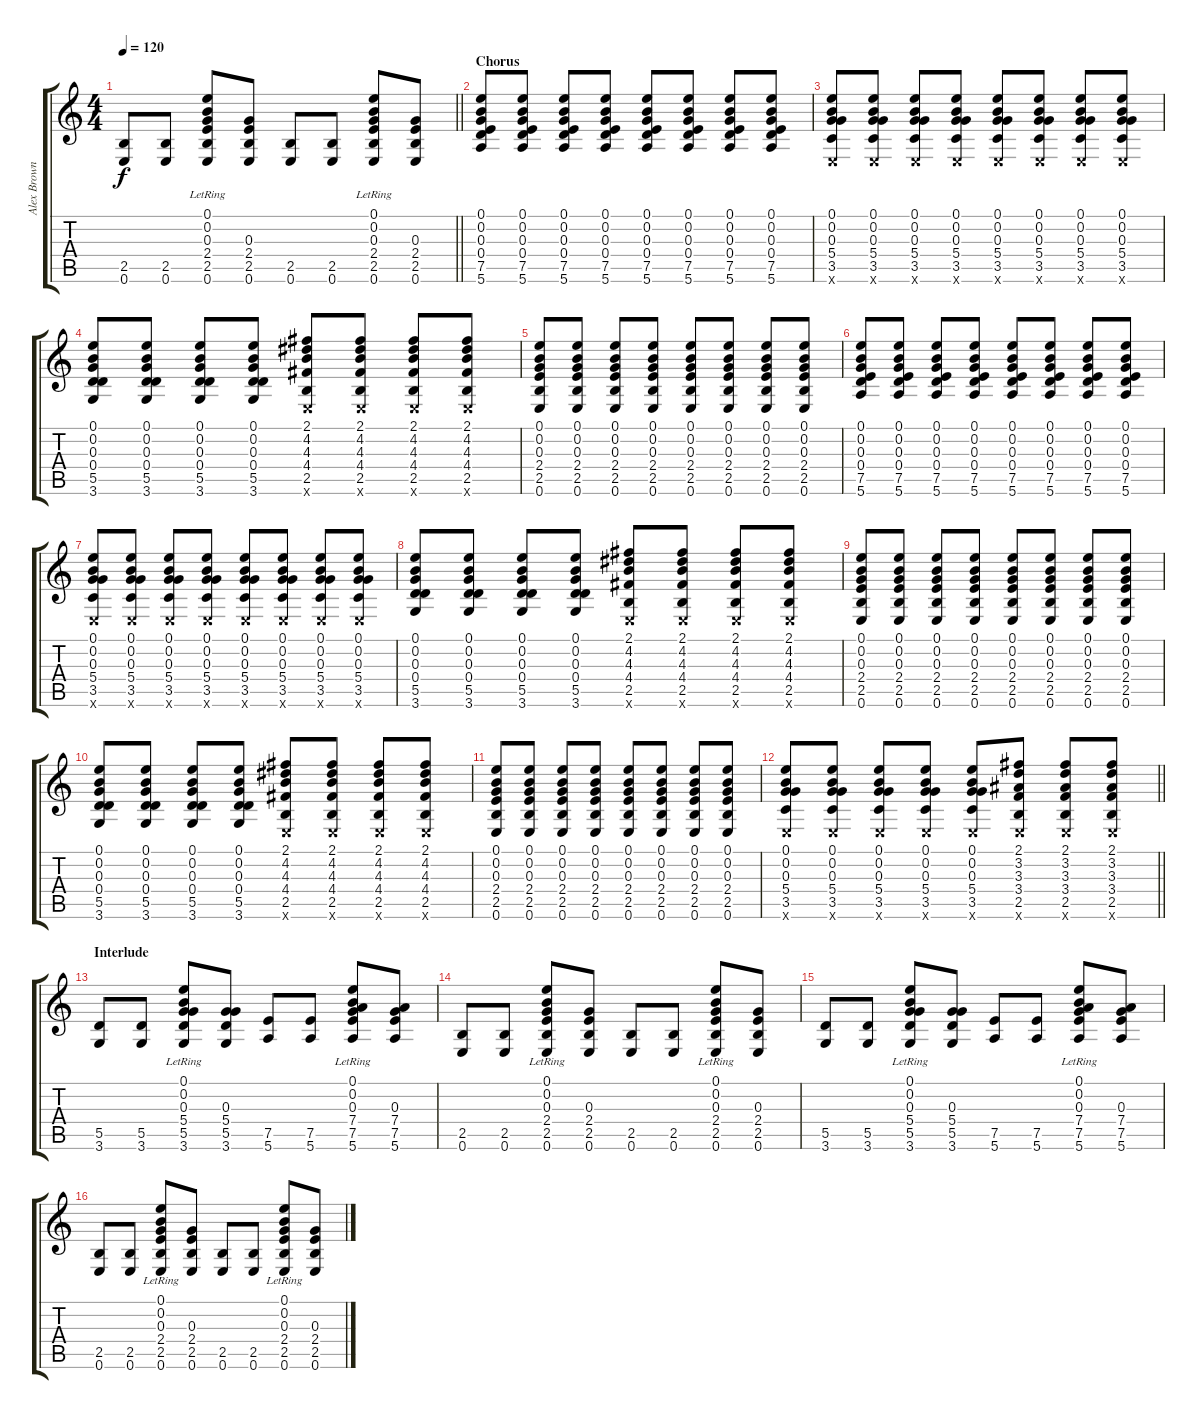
\track ("Alex Brown Church - Lead Guitar" "Alex Brown") {instrument acousticguitarsteel}
\staff {score tabs}
\tuning (E4 B3 G3 D3 A2 E2) {hide}
\ts (4 4)
\tempo 120
\clef g2
\barLineRight lightlight
\ks c
(2.5 0.6).8{dy f} (2.5 0.6).8 (0.1{lr} 0.2{lr} 0.3{lr} 2.4{lr} 2.5{lr} 0.6{lr}).8 (0.3 2.4 2.5 0.6).8 (2.5 0.6).8 (2.5 0.6).8 (0.1{lr} 0.2{lr} 0.3{lr} 2.4{lr} 2.5{lr} 0.6{lr}).8 (0.3 2.4 2.5 0.6).8 |
\section ("" "Chorus")
(0.1 0.2 0.3 0.4 7.5 5.6).8{volume 10} (0.1 0.2 0.3 0.4 7.5 5.6).8 (0.1 0.2 0.3 0.4 7.5 5.6).8 (0.1 0.2 0.3 0.4 7.5 5.6).8 (0.1 0.2 0.3 0.4 7.5 5.6).8 (0.1 0.2 0.3 0.4 7.5 5.6).8 (0.1 0.2 0.3 0.4 7.5 5.6).8 (0.1 0.2 0.3 0.4 7.5 5.6).8 |
(0.1 0.2 0.3 5.4 3.5 0.6{x}).8 (0.1 0.2 0.3 5.4 3.5 0.6{x}).8 (0.1 0.2 0.3 5.4 3.5 0.6{x}).8 (0.1 0.2 0.3 5.4 3.5 0.6{x}).8 (0.1 0.2 0.3 5.4 3.5 0.6{x}).8 (0.1 0.2 0.3 5.4 3.5 0.6{x}).8 (0.1 0.2 0.3 5.4 3.5 0.6{x}).8 (0.1 0.2 0.3 5.4 3.5 0.6{x}).8 |
(0.1 0.2 0.3 0.4 5.5 3.6).8 (0.1 0.2 0.3 0.4 5.5 3.6).8 (0.1 0.2 0.3 0.4 5.5 3.6).8 (0.1 0.2 0.3 0.4 5.5 3.6).8 (2.1 4.2 4.3 4.4 2.5 0.6{x}).8 (2.1 4.2 4.3 4.4 2.5 0.6{x}).8 (2.1 4.2 4.3 4.4 2.5 0.6{x}).8 (2.1 4.2 4.3 4.4 2.5 0.6{x}).8 |
(0.1 0.2 0.3 2.4 2.5 0.6).8 (0.1 0.2 0.3 2.4 2.5 0.6).8 (0.1 0.2 0.3 2.4 2.5 0.6).8 (0.1 0.2 0.3 2.4 2.5 0.6).8 (0.1 0.2 0.3 2.4 2.5 0.6).8 (0.1 0.2 0.3 2.4 2.5 0.6).8 (0.1 0.2 0.3 2.4 2.5 0.6).8 (0.1 0.2 0.3 2.4 2.5 0.6).8 |
(0.1 0.2 0.3 0.4 7.5 5.6).8 (0.1 0.2 0.3 0.4 7.5 5.6).8 (0.1 0.2 0.3 0.4 7.5 5.6).8 (0.1 0.2 0.3 0.4 7.5 5.6).8 (0.1 0.2 0.3 0.4 7.5 5.6).8 (0.1 0.2 0.3 0.4 7.5 5.6).8 (0.1 0.2 0.3 0.4 7.5 5.6).8 (0.1 0.2 0.3 0.4 7.5 5.6).8 |
(0.1 0.2 0.3 5.4 3.5 0.6{x}).8 (0.1 0.2 0.3 5.4 3.5 0.6{x}).8 (0.1 0.2 0.3 5.4 3.5 0.6{x}).8 (0.1 0.2 0.3 5.4 3.5 0.6{x}).8 (0.1 0.2 0.3 5.4 3.5 0.6{x}).8 (0.1 0.2 0.3 5.4 3.5 0.6{x}).8 (0.1 0.2 0.3 5.4 3.5 0.6{x}).8 (0.1 0.2 0.3 5.4 3.5 0.6{x}).8 |
(0.1 0.2 0.3 0.4 5.5 3.6).8 (0.1 0.2 0.3 0.4 5.5 3.6).8 (0.1 0.2 0.3 0.4 5.5 3.6).8 (0.1 0.2 0.3 0.4 5.5 3.6).8 (2.1 4.2 4.3 4.4 2.5 0.6{x}).8 (2.1 4.2 4.3 4.4 2.5 0.6{x}).8 (2.1 4.2 4.3 4.4 2.5 0.6{x}).8 (2.1 4.2 4.3 4.4 2.5 0.6{x}).8 |
(0.1 0.2 0.3 2.4 2.5 0.6).8 (0.1 0.2 0.3 2.4 2.5 0.6).8 (0.1 0.2 0.3 2.4 2.5 0.6).8 (0.1 0.2 0.3 2.4 2.5 0.6).8 (0.1 0.2 0.3 2.4 2.5 0.6).8 (0.1 0.2 0.3 2.4 2.5 0.6).8 (0.1 0.2 0.3 2.4 2.5 0.6).8 (0.1 0.2 0.3 2.4 2.5 0.6).8 |
(0.1 0.2 0.3 0.4 5.5 3.6).8 (0.1 0.2 0.3 0.4 5.5 3.6).8 (0.1 0.2 0.3 0.4 5.5 3.6).8 (0.1 0.2 0.3 0.4 5.5 3.6).8 (2.1 4.2 4.3 4.4 2.5 0.6{x}).8 (2.1 4.2 4.3 4.4 2.5 0.6{x}).8 (2.1 4.2 4.3 4.4 2.5 0.6{x}).8 (2.1 4.2 4.3 4.4 2.5 0.6{x}).8 |
(0.1 0.2 0.3 2.4 2.5 0.6).8 (0.1 0.2 0.3 2.4 2.5 0.6).8 (0.1 0.2 0.3 2.4 2.5 0.6).8 (0.1 0.2 0.3 2.4 2.5 0.6).8 (0.1 0.2 0.3 2.4 2.5 0.6).8 (0.1 0.2 0.3 2.4 2.5 0.6).8 (0.1 0.2 0.3 2.4 2.5 0.6).8 (0.1 0.2 0.3 2.4 2.5 0.6).8 |
\barLineRight lightlight
(0.1 0.2 0.3 5.4 3.5 0.6{x}).8 (0.1 0.2 0.3 5.4 3.5 0.6{x}).8 (0.1 0.2 0.3 5.4 3.5 0.6{x}).8 (0.1 0.2 0.3 5.4 3.5 0.6{x}).8 (0.1 0.2 0.3 5.4 3.5 0.6{x}).8 (2.1 3.2 3.3 3.4 2.5 0.6{x}).8 (2.1 3.2 3.3 3.4 2.5 0.6{x}).8 (2.1 3.2 3.3 3.4 2.5 0.6{x}).8 |
\section ("" "Interlude")
(5.5 3.6).8{volume 13} (5.5 3.6).8 (0.1{lr} 0.2{lr} 0.3{lr} 5.4{lr} 5.5{lr} 3.6{lr}).8 (0.3 5.4 5.5 3.6).8 (7.5 5.6).8 (7.5 5.6).8 (0.1{lr} 0.2{lr} 0.3{lr} 7.4{lr} 7.5{lr} 5.6{lr}).8 (0.3 7.4 7.5 5.6).8 |
(2.5 0.6).8 (2.5 0.6).8 (0.1{lr} 0.2{lr} 0.3{lr} 2.4{lr} 2.5{lr} 0.6{lr}).8 (0.3 2.4 2.5 0.6).8 (2.5 0.6).8 (2.5 0.6).8 (0.1{lr} 0.2{lr} 0.3{lr} 2.4{lr} 2.5{lr} 0.6{lr}).8 (0.3 2.4 2.5 0.6).8 |
(5.5 3.6).8 (5.5 3.6).8 (0.1{lr} 0.2{lr} 0.3{lr} 5.4{lr} 5.5{lr} 3.6{lr}).8 (0.3 5.4 5.5 3.6).8 (7.5 5.6).8 (7.5 5.6).8 (0.1{lr} 0.2{lr} 0.3{lr} 7.4{lr} 7.5{lr} 5.6{lr}).8 (0.3 7.4 7.5 5.6).8 |
(2.5 0.6).8 (2.5 0.6).8 (0.1{lr} 0.2{lr} 0.3{lr} 2.4{lr} 2.5{lr} 0.6{lr}).8 (0.3 2.4 2.5 0.6).8 (2.5 0.6).8 (2.5 0.6).8 (0.1{lr} 0.2{lr} 0.3{lr} 2.4{lr} 2.5{lr} 0.6{lr}).8 (0.3 2.4 2.5 0.6).8
